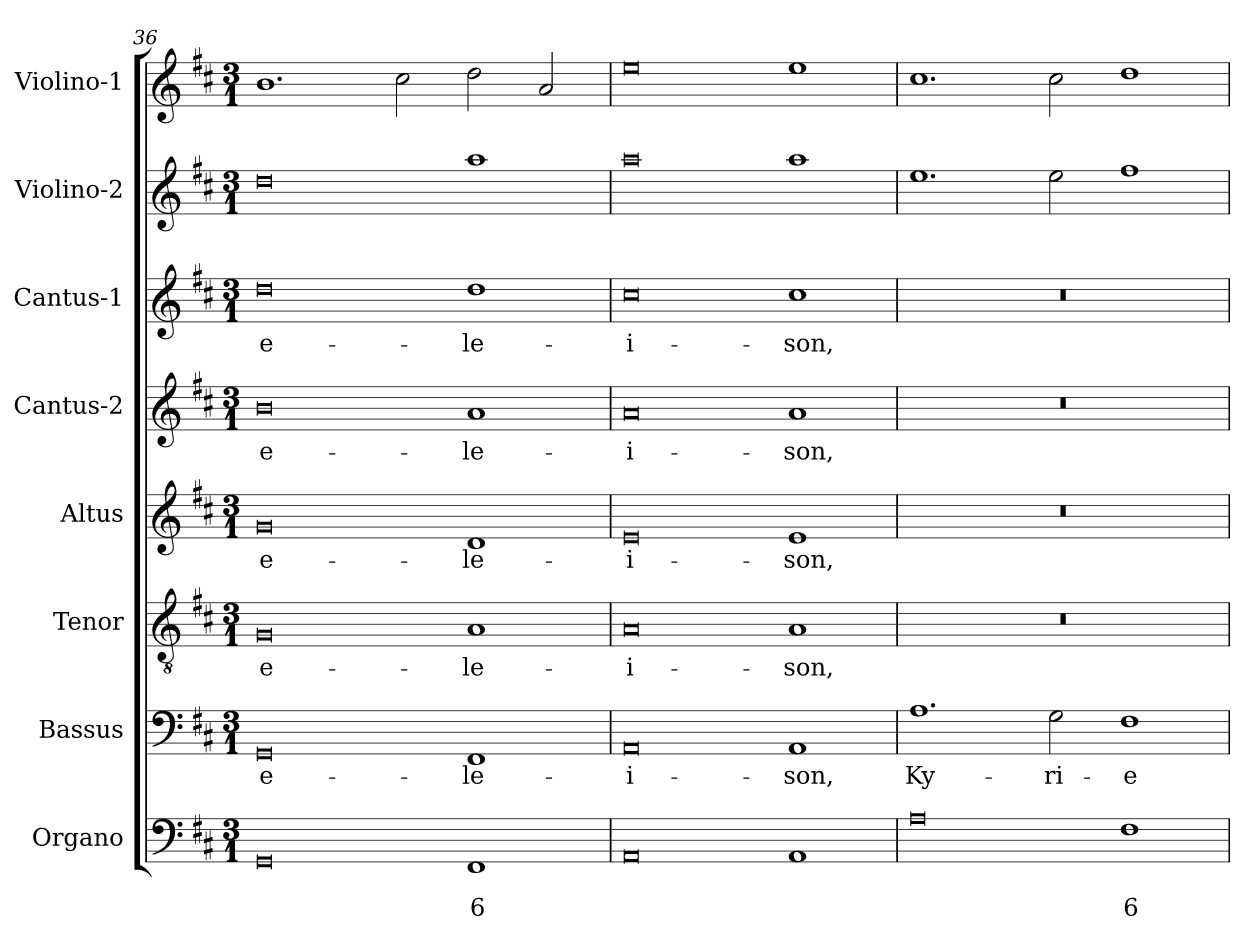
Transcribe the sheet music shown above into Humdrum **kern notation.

**kern	**text	**text	**kern	**text	**kern	**text	**kern	**text	**kern	**text	**kern	**text	**kern	**kern
*part8	*part8	*part8	*part7	*part7	*part6	*part6	*part5	*part5	*part4	*part4	*part3	*part3	*part2	*part1
*staff8	*staff8	*staff8	*staff7	*staff7	*staff6	*staff6	*staff5	*staff5	*staff4	*staff4	*staff3	*staff3	*staff2	*staff1
*I"Organo	*	*	*I"Bassus	*	*I"Tenor	*	*I"Altus	*	*I"Cantus-2	*	*I"Cantus-1	*	*I"Violino-2	*I"Violino-1
*I'Og	*	*	*I'B	*	*I'T	*	*I'A	*	*I'C2	*	*I'C1	*	*I'V2	*I'V1
*clefF4	*	*	*clefF4	*	*clefGv2	*	*clefG2	*	*clefG2	*	*clefG2	*	*clefG2	*clefG2
*k[f#c#]	*	*	*k[f#c#]	*	*k[f#c#]	*	*k[f#c#]	*	*k[f#c#]	*	*k[f#c#]	*	*k[f#c#]	*k[f#c#]
*D:	*	*	*D:	*	*D:	*	*D:	*	*D:	*	*D:	*	*D:	*D:
*M3/1	*	*	*M3/1	*	*M3/1	*	*M3/1	*	*M3/1	*	*M3/1	*	*M3/1	*M3/1
=36	=36	=36	=36	=36	=36	=36	=36	=36	=36	=36	=36	=36	=36	=36
!	!	!	!	!LO:LY:b	!	!	!	!	!	!	!	!	!	!
!	!	!	!	!	!	!LO:LY:b	!	!	!	!	!	!	!	!
!	!	!	!	!	!	!	!	!LO:LY:b	!	!	!	!	!	!
!	!	!	!	!	!	!	!	!	!	!LO:LY:b	!	!	!	!
!	!	!	!	!	!	!	!	!	!	!	!	!LO:LY:b	!	!
0GG	.	.	0GG	e-	0G	e-	0g	e-	0b	e-	0dd	e-	0dd	1.b
.	.	.	.	.	.	.	.	.	.	.	.	.	.	2cc#\
!	!	!LO:LY:b	!	!	!	!	!	!	!	!	!	!	!	!
!	!	!	!	!LO:LY:b	!	!	!	!	!	!	!	!	!	!
!	!	!	!	!	!	!LO:LY:b	!	!	!	!	!	!	!	!
!	!	!	!	!	!	!	!	!LO:LY:b	!	!	!	!	!	!
!	!	!	!	!	!	!	!	!	!	!LO:LY:b	!	!	!	!
!	!	!	!	!	!	!	!	!	!	!	!	!LO:LY:b	!	!
1FF#	.	6	1FF#	-le-	1A	-le-	1d	-le-	1a	-le-	1dd	-le-	1aa	2dd\
.	.	.	.	.	.	.	.	.	.	.	.	.	.	2a/
=37	=37	=37	=37	=37	=37	=37	=37	=37	=37	=37	=37	=37	=37	=37
!	!	!	!	!LO:LY:b	!	!	!	!	!	!	!	!	!	!
!	!	!	!	!	!	!LO:LY:b	!	!	!	!	!	!	!	!
!	!	!	!	!	!	!	!	!LO:LY:b	!	!	!	!	!	!
!	!	!	!	!	!	!	!	!	!	!LO:LY:b	!	!	!	!
!	!	!	!	!	!	!	!	!	!	!	!	!LO:LY:b	!	!
0AA	.	.	0AA	-i-	0A	-i-	0e	-i-	0a	-i-	0cc#	-i-	0aa	0ee
!	!	!	!	!LO:LY:b	!	!	!	!	!	!	!	!	!	!
!	!	!	!	!	!	!LO:LY:b	!	!	!	!	!	!	!	!
!	!	!	!	!	!	!	!	!LO:LY:b	!	!	!	!	!	!
!	!	!	!	!	!	!	!	!	!	!LO:LY:b	!	!	!	!
!	!	!	!	!	!	!	!	!	!	!	!	!LO:LY:b	!	!
1AA	.	.	1AA	-son,	1A	-son,	1e	-son,	1a	-son,	1cc#	-son,	1aa	1ee
=38	=38	=38	=38	=38	=38	=38	=38	=38	=38	=38	=38	=38	=38	=38
!	!	!	!	!LO:LY:b	!	!	!	!	!	!	!	!	!	!
0A	.	.	1.A	Ky-	0.r	.	0.r	.	0.r	.	0.r	.	1.ee	1.cc#
!	!	!	!	!LO:LY:b	!	!	!	!	!	!	!	!	!	!
.	.	.	2G\	-ri-	.	.	.	.	.	.	.	.	2ee\	2cc#\
!	!	!LO:LY:b	!	!	!	!	!	!	!	!	!	!	!	!
!	!	!	!	!LO:LY:b	!	!	!	!	!	!	!	!	!	!
1F#	.	6	1F#	-e	.	.	.	.	.	.	.	.	1ff#	1dd
=	=	=	=	=	=	=	=	=	=	=	=	=	=	=
*-	*-	*-	*-	*-	*-	*-	*-	*-	*-	*-	*-	*-	*-	*-
